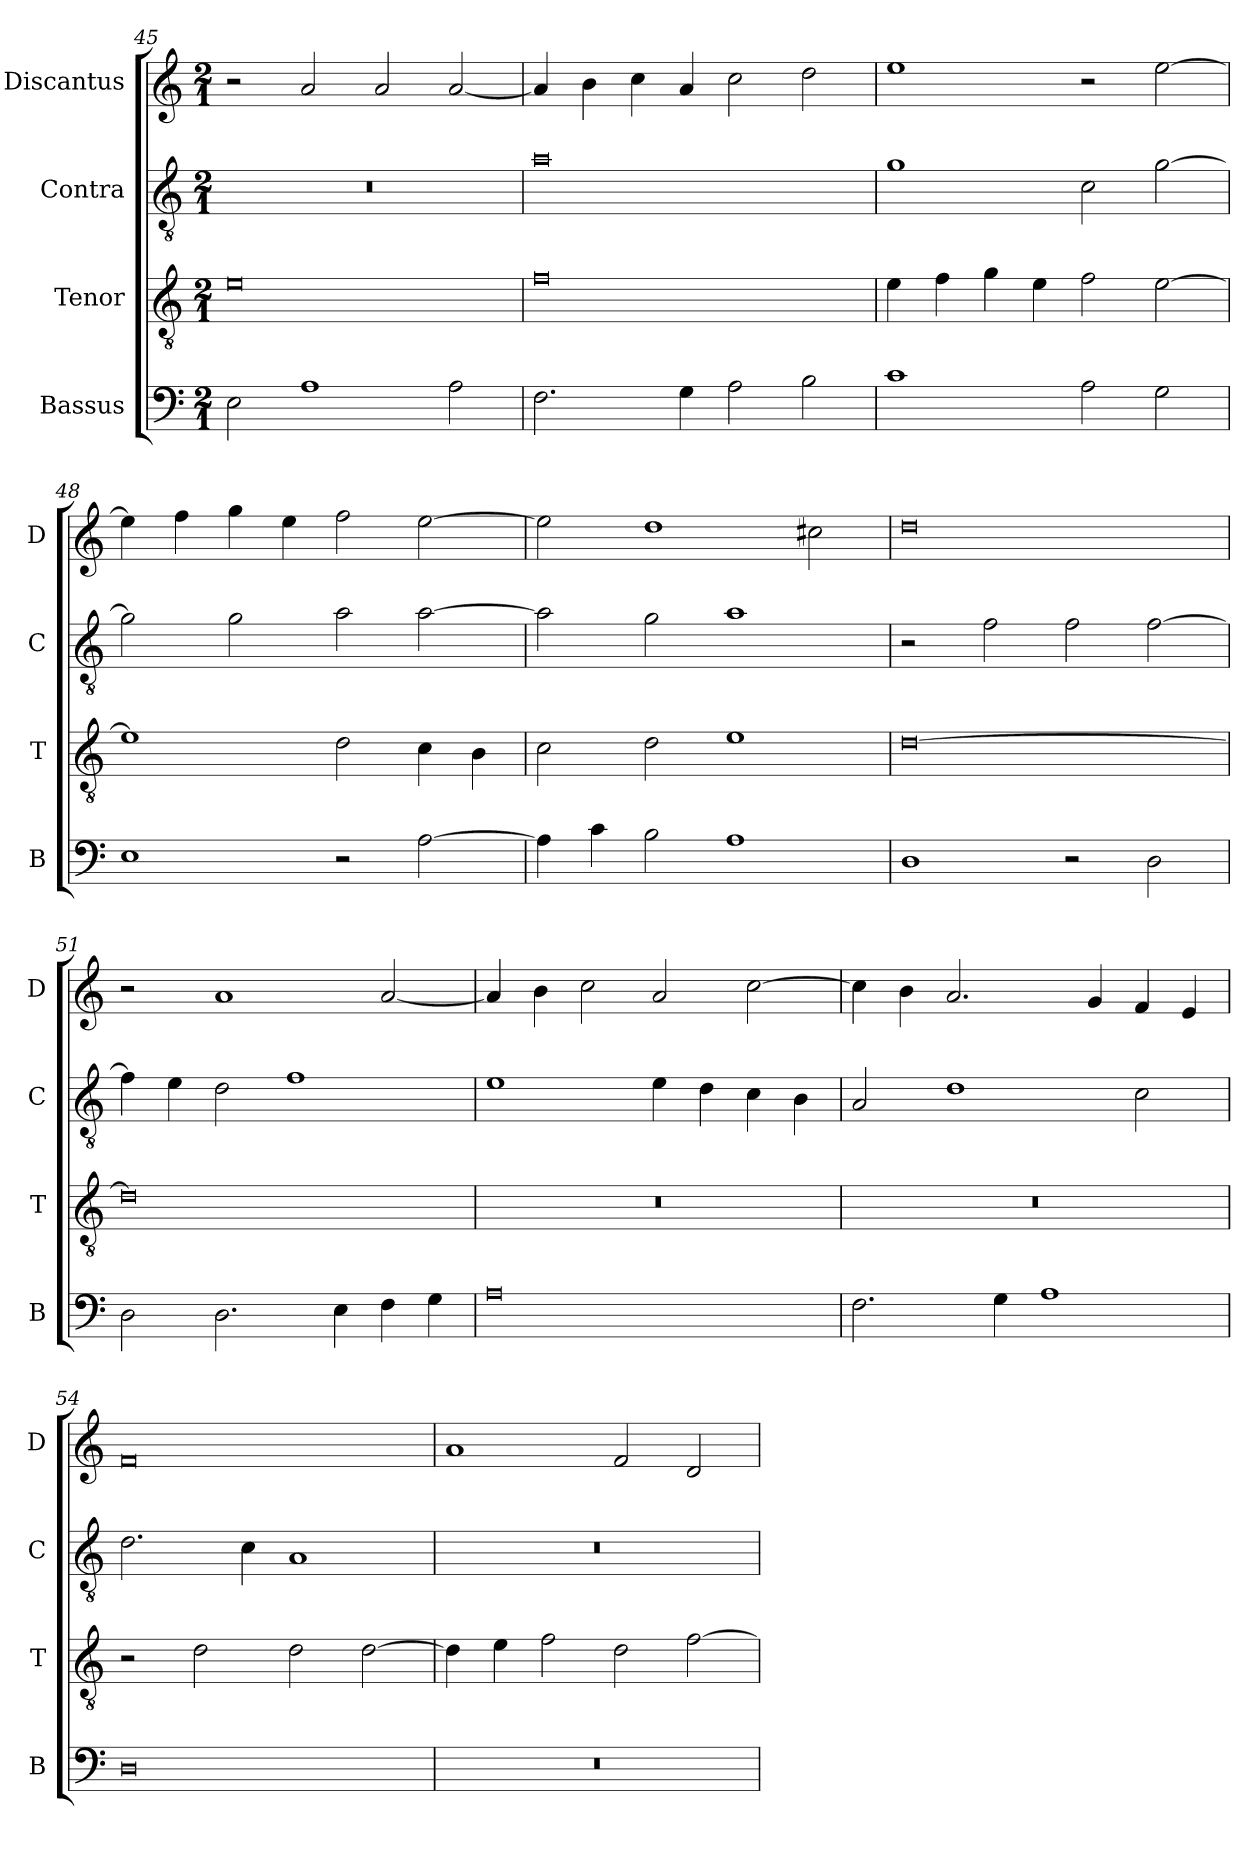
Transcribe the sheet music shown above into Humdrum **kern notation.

**kern	**kern	**kern	**kern
*part4	*part3	*part2	*part1
*staff4	*staff3	*staff2	*staff1
*I"Bassus	*I"Tenor	*I"Contra	*I"Discantus
*I'B	*I'T	*I'C	*I'D
*clefF4	*clefGv2	*clefGv2	*clefG2
*k[]	*k[]	*k[]	*k[]
*M2/1	*M2/1	*M2/1	*M2/1
=45	=45	=45	=45
2E\	0e	0r	2r
1A	.	.	2a/
.	.	.	2a/
2A\	.	.	[2a/
=46	=46	=46	=46
2.F\	0f	0a	4a/]
.	.	.	4b\
.	.	.	4cc\
4G\	.	.	4a/
2A\	.	.	2cc\
2B\	.	.	2dd\
=47	=47	=47	=47
1c	4e\	1g	1ee
.	4f\	.	.
.	4g\	.	.
.	4e\	.	.
2A\	2f\	2c\	2r
2G\	[2e\	[2g\	[2ee\
=48	=48	=48	=48
1E	1e]	2g\]	4ee\]
.	.	.	4ff\
.	.	2g\	4gg\
.	.	.	4ee\
2r	2d\	2a\	2ff\
[2A\	4c\	[2a\	[2ee\
.	4B\	.	.
=49	=49	=49	=49
4A\]	2c\	2a\]	2ee\]
4c\	.	.	.
2B\	2d\	2g\	1dd
1A	1e	1a	.
.	.	.	2cc#X\
=50	=50	=50	=50
1D	[0d	2r	0dd
.	.	2f\	.
2r	.	2f\	.
2D\	.	[2f\	.
=51	=51	=51	=51
2D\	0d]	4f\]	2r
.	.	4e\	.
2.D\	.	2d\	1a
.	.	1f	.
4E\	.	.	.
4F\	.	.	[2a/
4G\	.	.	.
=52	=52	=52	=52
0A	0r	1e	4a/]
.	.	.	4b\
.	.	.	2cc\
.	.	4e\	2a/
.	.	4d\	.
.	.	4c\	[2cc\
.	.	4B\	.
=53	=53	=53	=53
2.F\	0r	2A/	4cc\]
.	.	.	4b\
.	.	1d	2.a/
4G\	.	.	.
1A	.	.	.
.	.	.	4g/
.	.	2c\	4f/
.	.	.	4e/
=54	=54	=54	=54
0D	2r	2.d\	0f
.	2d\	.	.
.	.	4c\	.
.	2d\	1A	.
.	[2d\	.	.
=55	=55	=55	=55
0r	4d\]	0r	1a
.	4e\	.	.
.	2f\	.	.
.	2d\	.	2f/
.	[2f\	.	2d/
=	=	=	=
*-	*-	*-	*-
